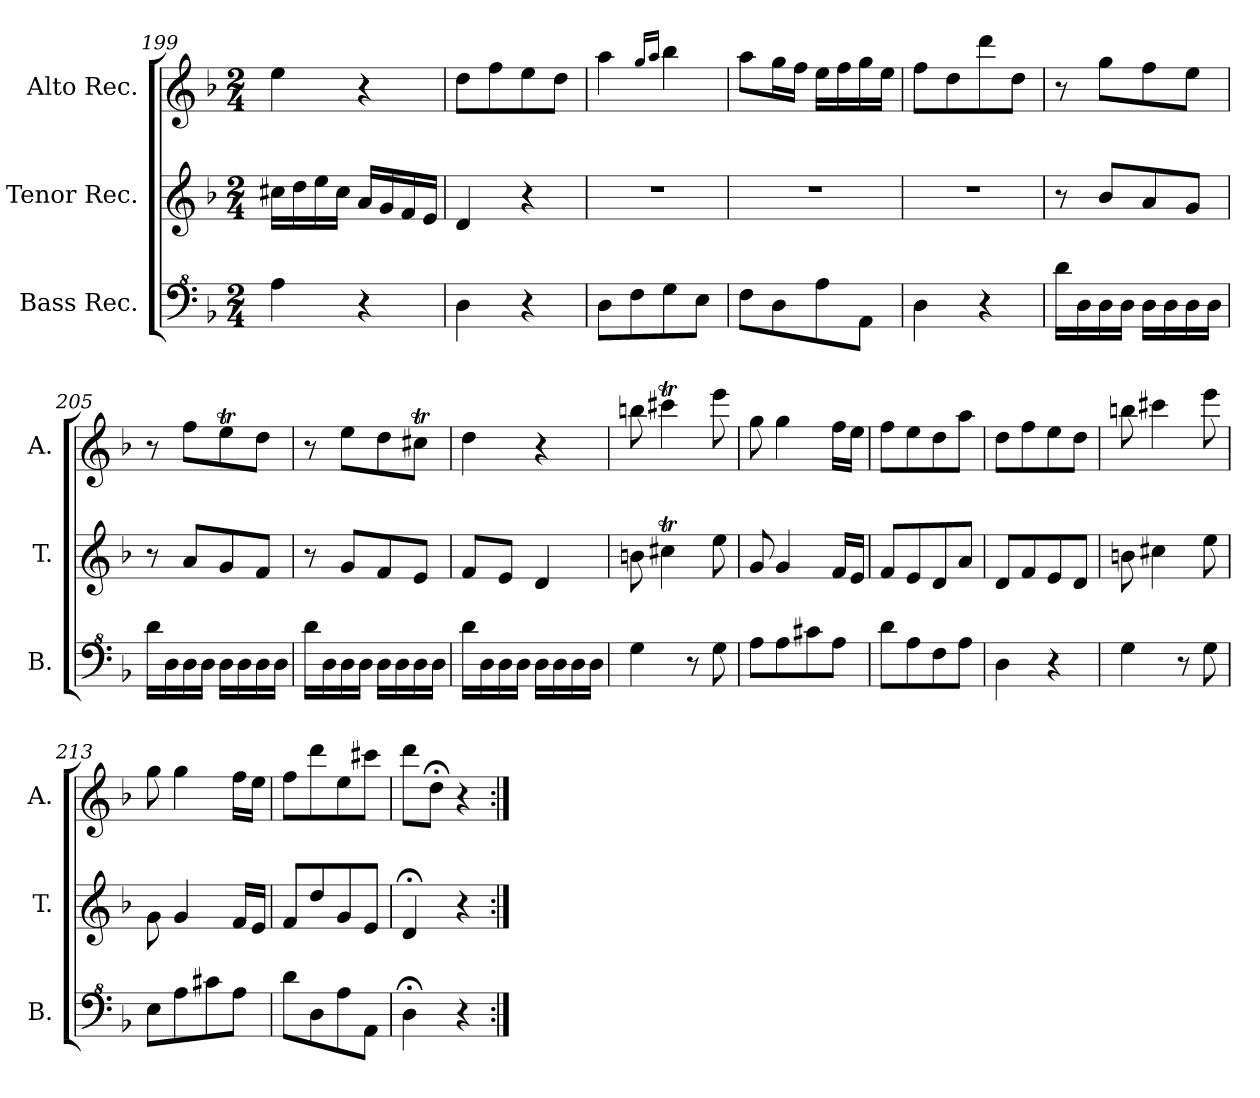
**kern	**kern	**kern
*part3	*part2	*part1
*staff3	*staff2	*staff1
*I"Bass Rec.	*I"Tenor Rec.	*I"Alto Rec.
*I'B.	*I'T.	*I'A.
!!LO:LB:g=z
*clefF^4	*clefG2	*clefG2
*k[b-]	*k[b-]	*k[b-]
*M2/4	*M2/4	*M2/4
=199	=199	=199
4a\	16cc#X\LL	4ee\
.	16dd\	.
.	16ee\	.
.	16cc#\JJ	.
4r	16a/LL	4r
.	16g/	.
.	16f/	.
.	16e/JJ	.
=200	=200	=200
4d\	4d/	8dd\L
.	.	8ff\
4r	4r	8ee\
.	.	8dd\J
=201	=201	=201
8d\L	2r	4aa\
8f\	.	.
.	.	16qgg/LL
.	.	16qaa/JJ
8g\	.	4bb-\
8e\J	.	.
=202	=202	=202
8f\L	2r	8aa\L
8d\	.	16gg\L
.	.	16ff\JJ
8a\	.	16ee\LL
.	.	16ff\
8A\J	.	16gg\
.	.	16ee\JJ
=203	=203	=203
4d\	2r	8ff\L
.	.	8dd\
4r	.	8ddd\
.	.	8dd\J
=204	=204	=204
16dd\LL	8r	8r
16d\	.	.
16d\	8b-/L	8gg\L
16d\JJ	.	.
16d\LL	8a/	8ff\
16d\	.	.
16d\	8g/J	8ee\J
16d\JJ	.	.
=205	=205	=205
16dd\LL	8r	8r
16d\	.	.
16d\	8a/L	8ff\L
16d\JJ	.	.
16d\LL	8g/	8eet\
16d\	.	.
16d\	8f/J	8dd\J
16d\JJ	.	.
=206	=206	=206
16dd\LL	8r	8r
16d\	.	.
16d\	8g/L	8ee\L
16d\JJ	.	.
16d\LL	8f/	8dd\
16d\	.	.
16d\	8e/J	8cc#Xt\J
16d\JJ	.	.
=207	=207	=207
16dd\LL	8f/L	4dd\
16d\	.	.
16d\	8e/J	.
16d\JJ	.	.
16d\LL	4d/	4r
16d\	.	.
16d\	.	.
16d\JJ	.	.
=208	=208	=208
4g\	8bn\	8bbn\
.	4cc#Xt\	4ccc#Xt\
8r	.	.
8g\	8ee\	8eee\
!!LO:LB:g=z
=209	=209	=209
8a\L	8g/	8gg\
8a\	4g/	4gg\
8cc#X\	.	.
8a\J	16f/LL	16ff\LL
.	16e/JJ	16ee\JJ
=210	=210	=210
8dd\L	8f/L	8ff\L
8a\	8e/	8ee\
8f\	8d/	8dd\
8a\J	8a/J	8aa\J
=211	=211	=211
4d\	8d/L	8dd\L
.	8f/	8ff\
4r	8e/	8ee\
.	8d/J	8dd\J
=212	=212	=212
4g\	8bn\	8bbn\
.	4cc#X\	4ccc#X\
8r	.	.
8g\	8ee\	8eee\
=213	=213	=213
8e\L	8g\	8gg\
8a\	4g/	4gg\
8cc#X\	.	.
8a\J	16f/LL	16ff\LL
.	16e/JJ	16ee\JJ
=214	=214	=214
8dd\L	8f/L	8ff\L
8d\	8dd/	8ddd\
8a\	8g/	8ee\
8A\J	8e/J	8ccc#X\J
=215	=215	=215
4d;<\	4d;</	8ddd\L
.	.	8dd;<\J
4r	4r	4r
=:|!	=:|!	=:|!
*-	*-	*-
